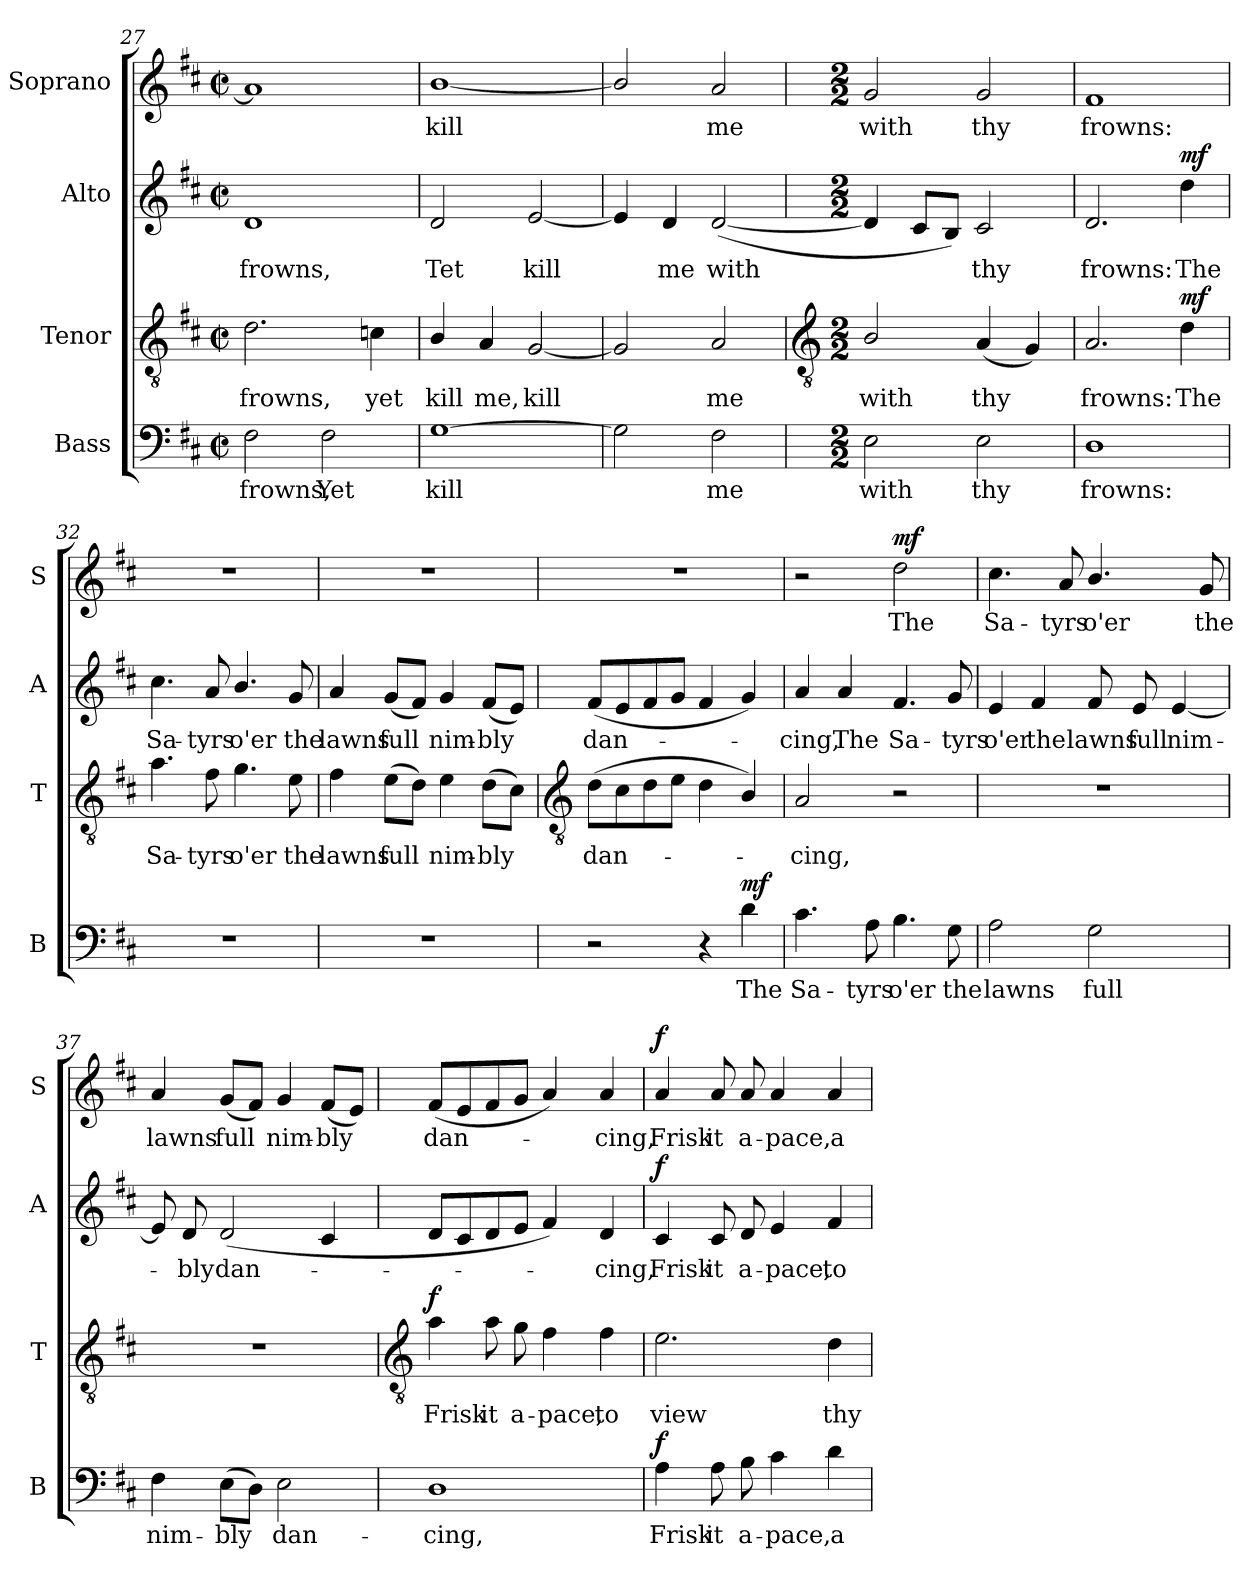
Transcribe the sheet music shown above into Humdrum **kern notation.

**kern	**text	**dynam	**kern	**text	**dynam	**kern	**text	**dynam	**kern	**text	**dynam
*part4	*part4	*part4	*part3	*part3	*part3	*part2	*part2	*part2	*part1	*part1	*part1
*staff4	*staff4	*staff4	*staff3	*staff3	*staff3	*staff2	*staff2	*staff2	*staff1	*staff1	*staff1
*I"Bass	*	*	*I"Tenor	*	*	*I"Alto	*	*	*I"Soprano	*	*
*I'B	*	*	*I'T	*	*	*I'A	*	*	*I'S	*	*
*clefF4	*	*	*clefGv2	*	*	*clefG2	*	*	*clefG2	*	*
*k[f#c#]	*	*	*k[f#c#]	*	*	*k[f#c#]	*	*	*k[f#c#]	*	*
*D:	*	*	*D:	*	*	*D:	*	*	*D:	*	*
*M2/2	*	*	*M2/2	*	*	*M2/2	*	*	*M2/2	*	*
*met(c|)	*	*	*met(c|)	*	*	*met(c|)	*	*	*met(c|)	*	*
=27	=27	=27	=27	=27	=27	=27	=27	=27	=27	=27	=27
!	!LO:LY:b	!	!	!LO:LY:b	!	!	!LO:LY:b	!	!	!	!
2F#	frowns,	.	2.d	frowns,	.	1d	frowns,	.	1a]	.	.
!	!LO:LY:b	!	!	!	!	!	!	!	!	!	!
2F#	Yet	.	.	.	.	.	.	.	.	.	.
!	!	!	!	!LO:LY:b	!	!	!	!	!	!	!
.	.	.	4cn	yet	.	.	.	.	.	.	.
=28	=28	=28	=28	=28	=28	=28	=28	=28	=28	=28	=28
!	!LO:LY:b	!	!	!LO:LY:b	!	!	!LO:LY:b	!	!	!LO:LY:b	!
[1G	kill	.	4B/	kill	.	2d	Tet	.	[1b/	kill	.
!	!	!	!	!LO:LY:b	!	!	!	!	!	!	!
.	.	.	4A	me,	.	.	.	.	.	.	.
!	!	!	!	!LO:LY:b	!	!	!LO:LY:b	!	!	!	!
.	.	.	[2G	kill	.	[2e	kill	.	.	.	.
=29	=29	=29	=29	=29	=29	=29	=29	=29	=29	=29	=29
2G]	.	.	2G]	.	.	4e]	.	.	2b/]	.	.
!	!	!	!	!	!	!	!LO:LY:b	!	!	!	!
.	.	.	.	.	.	4d	me	.	.	.	.
!	!LO:LY:b	!	!	!LO:LY:b	!	!	!LO:LY:b	!	!	!LO:LY:b	!
2F#	me	.	2A	me	.	(<[2d	with	.	2a	me	.
!!LO:LB:g=z
=30	=30	=30	=30	=30	=30	=30	=30	=30	=30	=30	=30
*	*	*	*clefGv2	*	*	*	*	*	*	*	*
*M2/2	*	*	*M2/2	*	*	*M2/2	*	*	*M2/2	*	*
!	!LO:LY:b	!	!	!LO:LY:b	!	!	!	!	!	!LO:LY:b	!
2E	with	.	2B/	with	.	4d]	.	.	2g	with	.
.	.	.	.	.	.	8c#L	.	.	.	.	.
.	.	.	.	.	.	8BJ)	.	.	.	.	.
!	!LO:LY:b	!	!	!LO:LY:b	!	!	!LO:LY:b	!	!	!LO:LY:b	!
2E	thy	.	(<4A	thy	.	2c#	thy	.	2g	thy	.
.	.	.	4G)	.	.	.	.	.	.	.	.
=31	=31	=31	=31	=31	=31	=31	=31	=31	=31	=31	=31
!	!LO:LY:b	!	!	!LO:LY:b	!	!	!LO:LY:b	!	!	!LO:LY:b	!
1D	frowns:	.	2.A	frowns:	.	2.d	frowns:	.	1f#	frowns:	.
!	!	!	!	!LO:LY:b	!LO:DY:b	!	!LO:LY:b	!LO:DY:b	!	!	!
.	.	.	4d	The	mf	4dd	The	mf	.	.	.
=32	=32	=32	=32	=32	=32	=32	=32	=32	=32	=32	=32
!	!	!	!	!LO:LY:b	!	!	!LO:LY:b	!	!	!	!
1r	.	.	4.a	Sa-	.	4.cc#	Sa-	.	1r	.	.
!	!	!	!	!LO:LY:b	!	!	!LO:LY:b	!	!	!	!
.	.	.	8f#	-tyrs	.	8a	-tyrs	.	.	.	.
!	!	!	!	!LO:LY:b	!	!	!LO:LY:b	!	!	!	!
.	.	.	4.g	o'er	.	4.b/	o'er	.	.	.	.
!	!	!	!	!LO:LY:b	!	!	!LO:LY:b	!	!	!	!
.	.	.	8e	the	.	8g	the	.	.	.	.
=33	=33	=33	=33	=33	=33	=33	=33	=33	=33	=33	=33
!	!	!	!	!LO:LY:b	!	!	!LO:LY:b	!	!	!	!
1r	.	.	4f#	lawns	.	4a	lawns	.	1r	.	.
!	!	!	!	!LO:LY:b	!	!	!LO:LY:b	!	!	!	!
.	.	.	(>8eL	full	.	(<8gL	full	.	.	.	.
.	.	.	8dJ)	.	.	8f#J)	.	.	.	.	.
!	!	!	!	!LO:LY:b	!	!	!LO:LY:b	!	!	!	!
.	.	.	4e	nim-	.	4g	nim-	.	.	.	.
!	!	!	!	!LO:LY:b	!	!	!LO:LY:b	!	!	!	!
.	.	.	(>8dL	-bly	.	(<8f#L	-bly	.	.	.	.
.	.	.	8c#J)	.	.	8eJ)	.	.	.	.	.
!!LO:LB:g=z
=34	=34	=34	=34	=34	=34	=34	=34	=34	=34	=34	=34
*	*	*	*clefGv2	*	*	*	*	*	*	*	*
!	!	!	!	!LO:LY:b	!	!	!LO:LY:b	!	!	!	!
2r	.	.	(>8dL	dan-	.	(<8f#L	dan-	.	1r	.	.
.	.	.	8c#	.	.	8e	.	.	.	.	.
.	.	.	8d	.	.	8f#	.	.	.	.	.
.	.	.	8eJ	.	.	8gJ	.	.	.	.	.
4r	.	.	4d	.	.	4f#	.	.	.	.	.
!	!LO:LY:b	!LO:DY:b	!	!	!	!	!	!	!	!	!
4d	The	mf	4B/)	.	.	4g)	.	.	.	.	.
=35	=35	=35	=35	=35	=35	=35	=35	=35	=35	=35	=35
!	!LO:LY:b	!	!	!LO:LY:b	!	!	!LO:LY:b	!	!	!	!
4.c#	Sa-	.	2A	cing,	.	4a	cing,	.	2r	.	.
!	!	!	!	!	!	!	!LO:LY:b	!	!	!	!
.	.	.	.	.	.	4a	The	.	.	.	.
!	!LO:LY:b	!	!	!	!	!	!	!	!	!	!
8A	-tyrs	.	.	.	.	.	.	.	.	.	.
!	!LO:LY:b	!	!	!	!	!	!LO:LY:b	!	!	!LO:LY:b	!LO:DY:b
4.B	o'er	.	2r	.	.	4.f#	Sa-	.	2dd	The	mf
!	!LO:LY:b	!	!	!	!	!	!LO:LY:b	!	!	!	!
8G	the	.	.	.	.	8g	-tyrs	.	.	.	.
=36	=36	=36	=36	=36	=36	=36	=36	=36	=36	=36	=36
!	!LO:LY:b	!	!	!	!	!	!LO:LY:b	!	!	!LO:LY:b	!
2A	lawns	.	1r	.	.	4e	o'er	.	4.cc#	Sa-	.
!	!	!	!	!	!	!	!LO:LY:b	!	!	!	!
.	.	.	.	.	.	4f#	the	.	.	.	.
!	!	!	!	!	!	!	!	!	!	!LO:LY:b	!
.	.	.	.	.	.	.	.	.	8a	-tyrs	.
!	!LO:LY:b	!	!	!	!	!	!LO:LY:b	!	!	!LO:LY:b	!
2G	full	.	.	.	.	8f#	lawns	.	4.b/	o'er	.
!	!	!	!	!	!	!	!LO:LY:b	!	!	!	!
.	.	.	.	.	.	8e	full	.	.	.	.
!	!	!	!	!	!	!	!LO:LY:b	!	!	!	!
.	.	.	.	.	.	[4e	nim-	.	.	.	.
!	!	!	!	!	!	!	!	!	!	!LO:LY:b	!
.	.	.	.	.	.	.	.	.	8g	the	.
=37	=37	=37	=37	=37	=37	=37	=37	=37	=37	=37	=37
!	!LO:LY:b	!	!	!	!	!	!	!	!	!LO:LY:b	!
4F#	nim-	.	1r	.	.	8e]	.	.	4a	lawns	.
!	!	!	!	!	!	!	!LO:LY:b	!	!	!	!
.	.	.	.	.	.	8d	bly	.	.	.	.
!	!LO:LY:b	!	!	!	!	!	!LO:LY:b	!	!	!LO:LY:b	!
(>8EL	-bly	.	.	.	.	(<2d	dan-	.	(<8gL	full	.
8DJ)	.	.	.	.	.	.	.	.	8f#J)	.	.
!	!LO:LY:b	!	!	!	!	!	!	!	!	!LO:LY:b	!
2E	dan-	.	.	.	.	.	.	.	4g	nim-	.
!	!	!	!	!	!	!	!	!	!	!LO:LY:b	!
.	.	.	.	.	.	4c#	.	.	(<8f#L	-bly	.
.	.	.	.	.	.	.	.	.	8eJ)	.	.
!!LO:LB:g=z
=38	=38	=38	=38	=38	=38	=38	=38	=38	=38	=38	=38
*	*	*	*clefGv2	*	*	*	*	*	*	*	*
!	!LO:LY:b	!	!	!LO:LY:b	!LO:DY:b	!	!	!	!	!LO:LY:b	!
1D	-cing,	.	4a	Frisk	f	8dL	.	.	(<8f#L	dan-	.
.	.	.	.	.	.	8c#	.	.	8e	.	.
!	!	!	!	!LO:LY:b	!	!	!	!	!	!	!
.	.	.	8a	it	.	8d	.	.	8f#	.	.
!	!	!	!	!LO:LY:b	!	!	!	!	!	!	!
.	.	.	8g	a-	.	8eJ	.	.	8gJ	.	.
!	!	!	!	!LO:LY:b	!	!	!	!	!	!	!
.	.	.	4f#	-pace,	.	4f#)	.	.	4a)	.	.
!	!	!	!	!LO:LY:b	!	!	!LO:LY:b	!	!	!LO:LY:b	!
.	.	.	4f#	to	.	4d	cing,	.	4a	cing,	.
=39	=39	=39	=39	=39	=39	=39	=39	=39	=39	=39	=39
!	!LO:LY:b	!LO:DY:b	!	!LO:LY:b	!	!	!LO:LY:b	!LO:DY:b	!	!LO:LY:b	!LO:DY:b
4A	Frisk	f	2.e	view	.	4c#	Frisk	f	4a	Frisk	f
!	!LO:LY:b	!	!	!	!	!	!LO:LY:b	!	!	!LO:LY:b	!
8A	it	.	.	.	.	8c#	it	.	8a	it	.
!	!LO:LY:b	!	!	!	!	!	!LO:LY:b	!	!	!LO:LY:b	!
8B	a-	.	.	.	.	8d	a-	.	8a	a-	.
!	!LO:LY:b	!	!	!	!	!	!LO:LY:b	!	!	!LO:LY:b	!
4c#	-pace,	.	.	.	.	4e	-pace,	.	4a	-pace,	.
!	!LO:LY:b	!	!	!LO:LY:b	!	!	!LO:LY:b	!	!	!LO:LY:b	!
4d	a-	.	4d	thy	.	4f#	to	.	4a	a-	.
=	=	=	=	=	=	=	=	=	=	=	=
*-	*-	*-	*-	*-	*-	*-	*-	*-	*-	*-	*-
